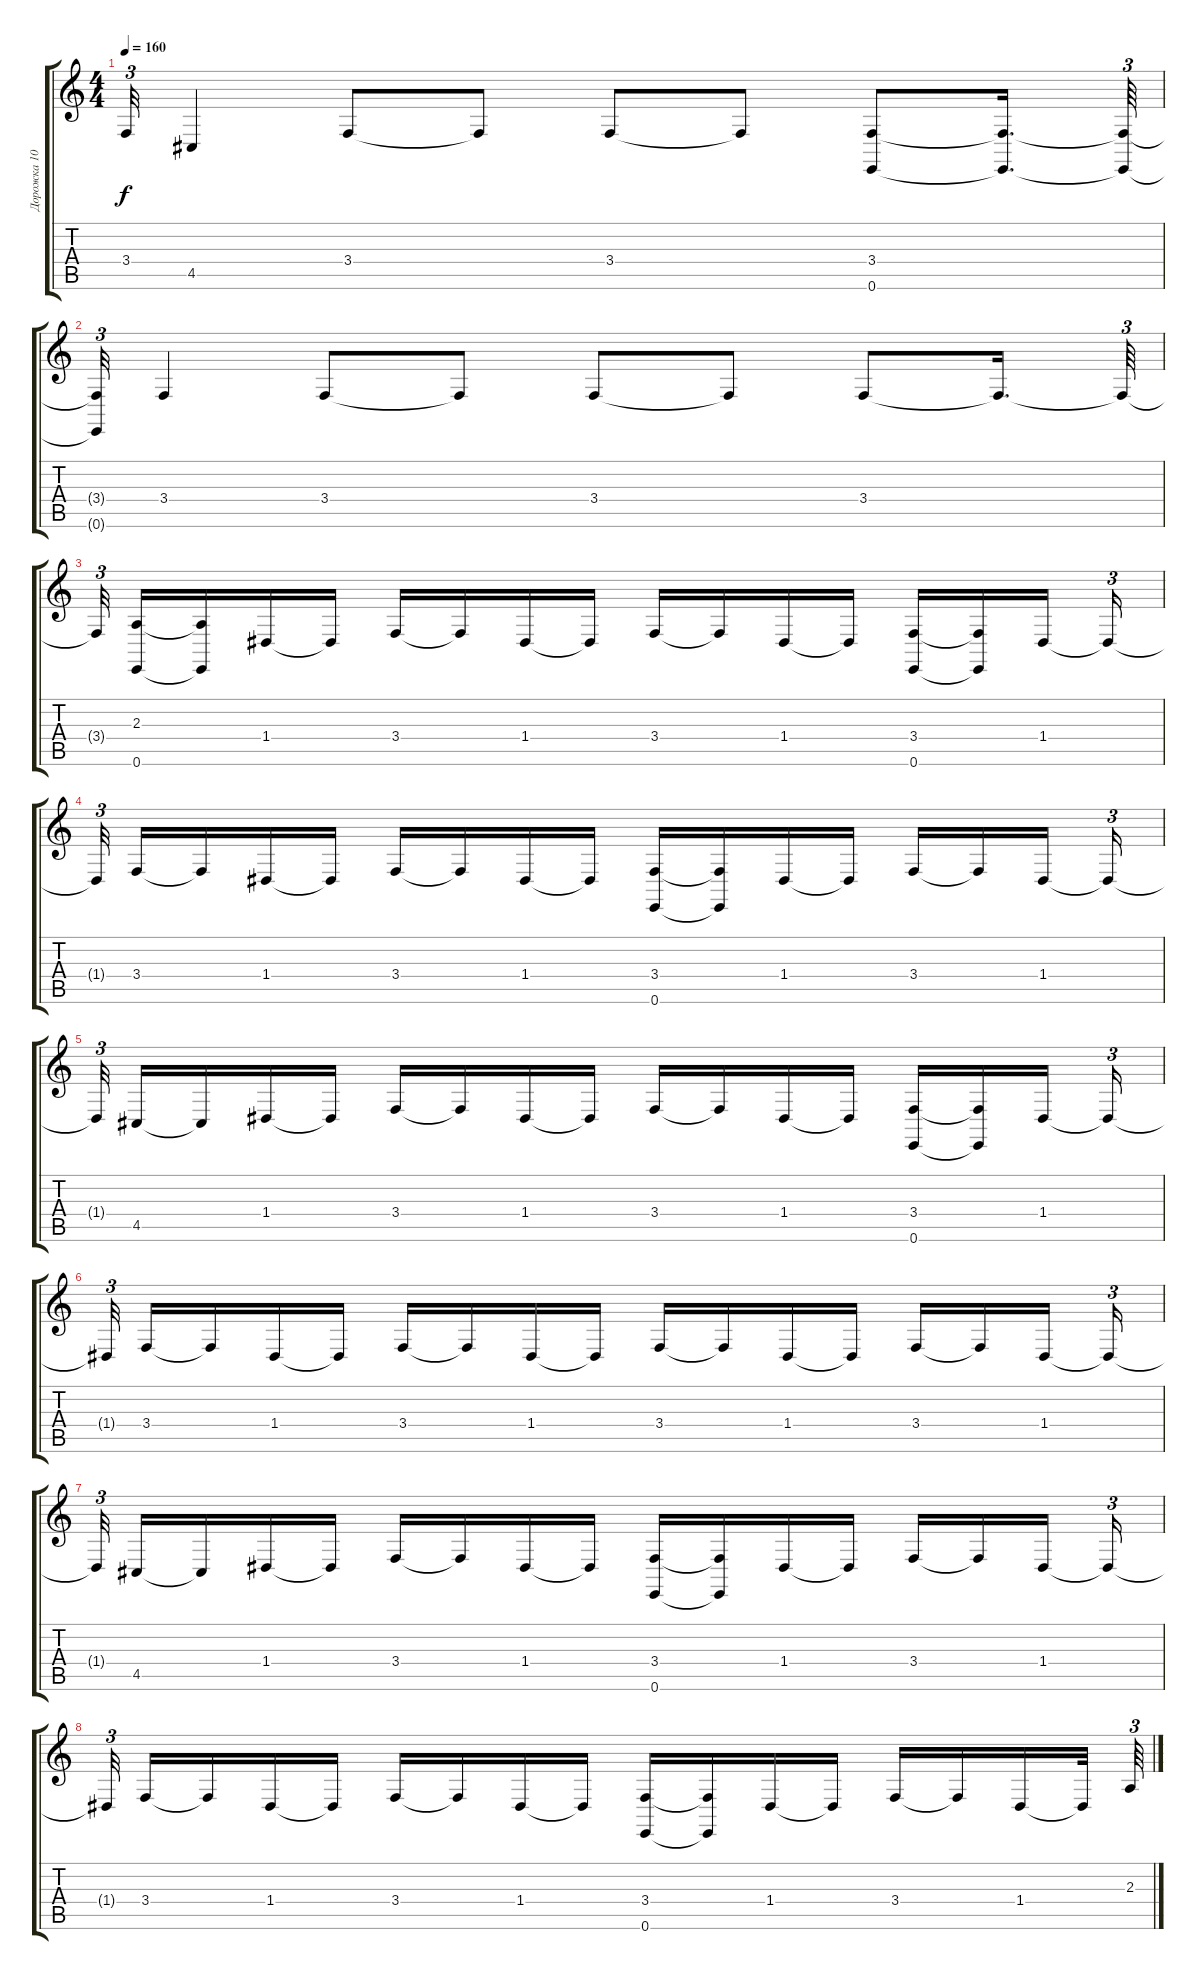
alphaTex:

\track ("Дорожка 10" "Дорожка 10") {instrument brightacousticpiano}
\staff {score tabs}
\tuning (E4 B3 G3 D3 A2 E2) {hide}
\ts (4 4)
\tempo 160
\clef g2
\ks c
3.4{t}.32{tu (3 2) dy f} 4.5.4 3.4.8 3.4{t}.8 3.4.8 3.4{t}.8 (3.4 0.6).8 (3.4{t} 0.6{t}).16{d} (3.4{t} 0.6{t}).64{tu (3 2)} |
(3.4{t} 0.6{t}).32{tu (3 2)} 3.4.4 3.4.8 3.4{t}.8 3.4.8 3.4{t}.8 3.4.8 3.4{t}.16{d} 3.4{t}.64{tu (3 2)} |
3.4{t}.32{tu (3 2) beam splitsecondary} (2.3 0.6).16 (2.3{t} 0.6{t}).16 1.4.16 1.4{t}.16 3.4.16 3.4{t}.16 1.4.16 1.4{t}.16 3.4.16 3.4{t}.16 1.4.16 1.4{t}.16 (3.4 0.6).16 (3.4{t} 0.6{t}).16 1.4.16{beam splitsecondary} 1.4{t}.16{tu (3 2)} |
1.4{t}.32{tu (3 2) beam splitsecondary} 3.4.16 3.4{t}.16 1.4.16 1.4{t}.16 3.4.16 3.4{t}.16 1.4.16 1.4{t}.16 (3.4 0.6).16 (3.4{t} 0.6{t}).16 1.4.16 1.4{t}.16 3.4.16 3.4{t}.16 1.4.16{beam splitsecondary} 1.4{t}.16{tu (3 2)} |
1.4{t}.32{tu (3 2) beam splitsecondary} 4.5.16 4.5{t}.16 1.4.16 1.4{t}.16 3.4.16 3.4{t}.16 1.4.16 1.4{t}.16 3.4.16 3.4{t}.16 1.4.16 1.4{t}.16 (3.4 0.6).16 (3.4{t} 0.6{t}).16 1.4.16{beam splitsecondary} 1.4{t}.16{tu (3 2)} |
1.4{t}.32{tu (3 2) beam splitsecondary} 3.4.16 3.4{t}.16 1.4.16 1.4{t}.16 3.4.16 3.4{t}.16 1.4.16 1.4{t}.16 3.4.16 3.4{t}.16 1.4.16 1.4{t}.16 3.4.16 3.4{t}.16 1.4.16{beam splitsecondary} 1.4{t}.16{tu (3 2)} |
1.4{t}.32{tu (3 2) beam splitsecondary} 4.5.16 4.5{t}.16 1.4.16 1.4{t}.16 3.4.16 3.4{t}.16 1.4.16 1.4{t}.16 (3.4 0.6).16 (3.4{t} 0.6{t}).16 1.4.16 1.4{t}.16 3.4.16 3.4{t}.16 1.4.16{beam splitsecondary} 1.4{t}.16{tu (3 2)} |
1.4{t}.32{tu (3 2) beam splitsecondary} 3.4.16 3.4{t}.16 1.4.16 1.4{t}.16 3.4.16 3.4{t}.16 1.4.16 1.4{t}.16 (3.4 0.6).16 (3.4{t} 0.6{t}).16 1.4.16 1.4{t}.16 3.4.16 3.4{t}.16 1.4.16 1.4{t}.32 2.3.64{tu (3 2)}
